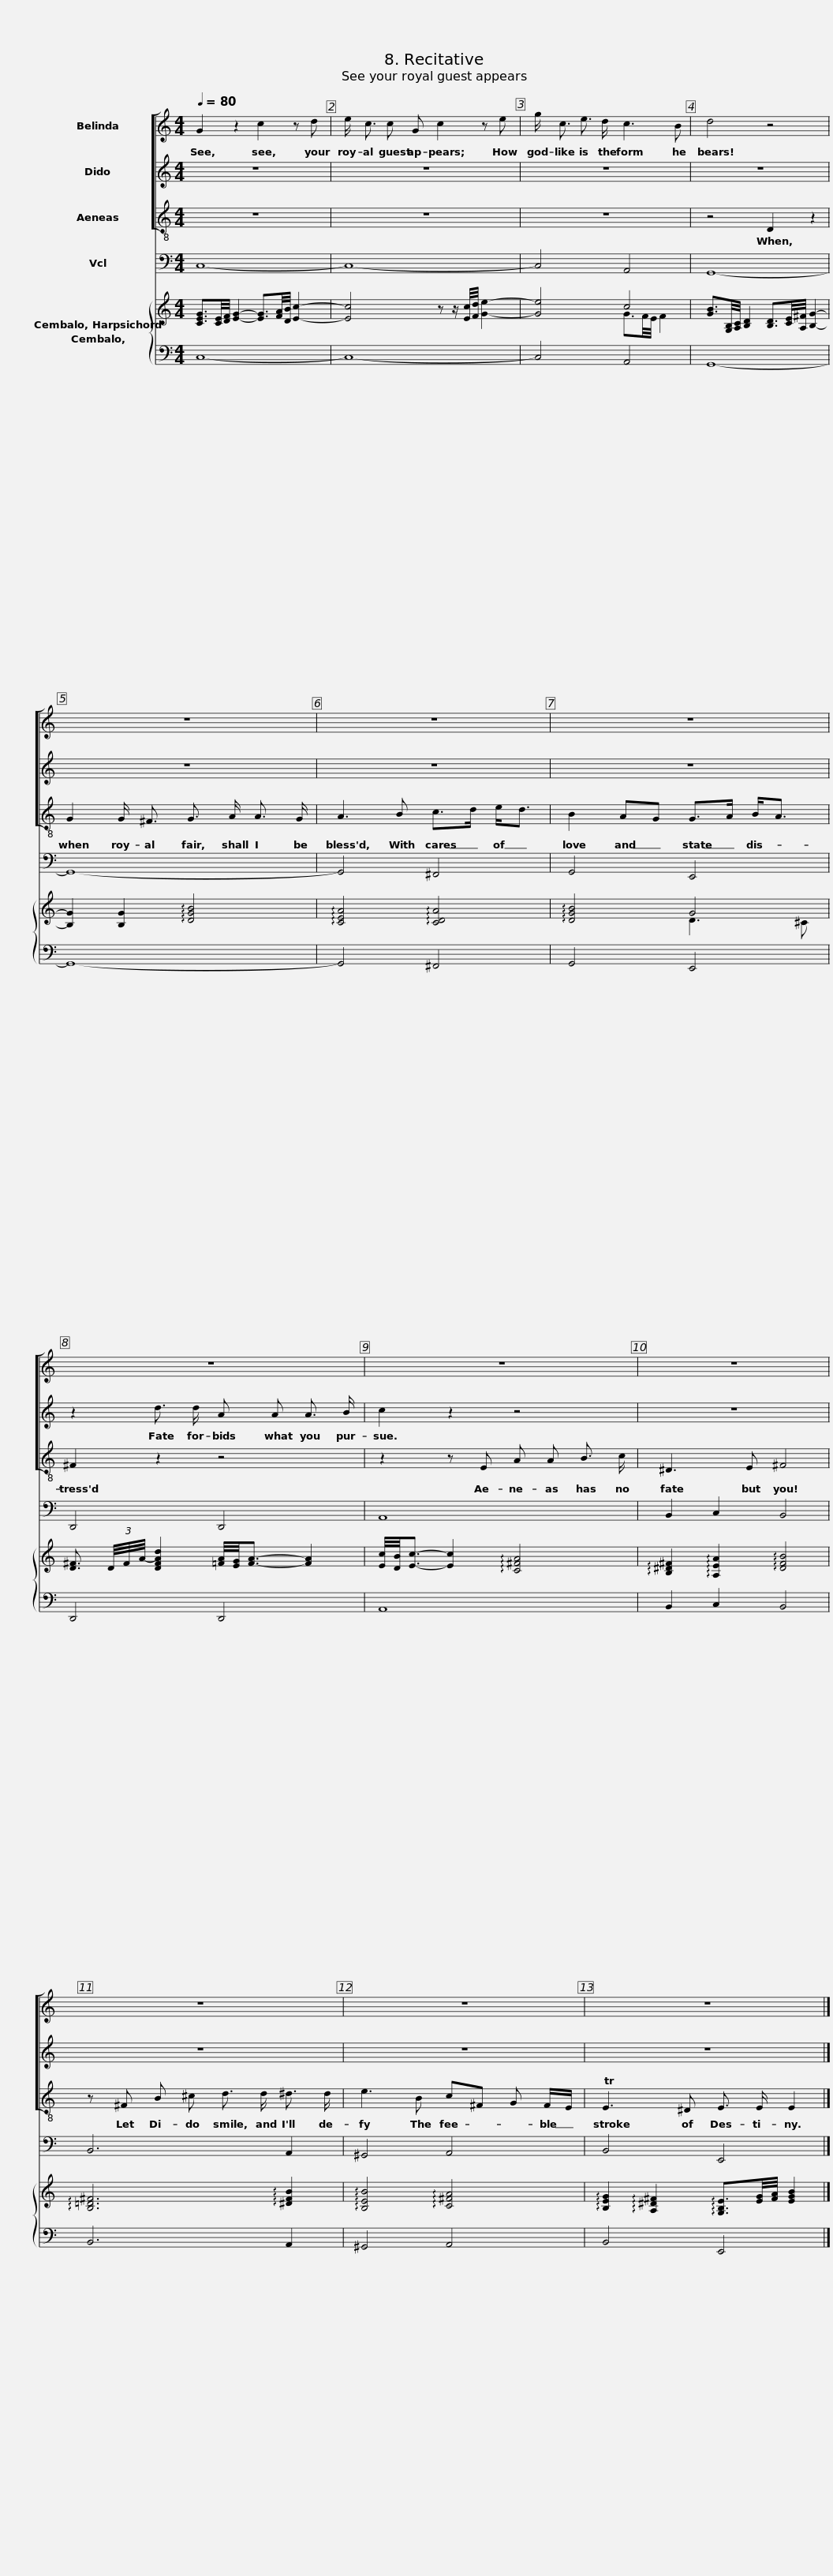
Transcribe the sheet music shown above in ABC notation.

X:1
%%score [ 1 2 3 ] 4 { ( 5 6 ) 7 }
L:1/8
Q:1/4=80
M:4/4
I:linebreak $
K:C
V:1 treble
V:2 treble
V:3 treble-8
V:4 bass
V:5 treble
V:6 treble
V:7 bass
V:1
 G2 z2 c2 z d | e/ c3/2 c G c2 z e | g/ c3/2 e3/2 d/ c3 B |$ d4 z4 | z8 | %5
 z8 |$ z8 | z8 | z8 |$ z8 | %10
 z8 | z8 |$ z8 |] %13
V:2
 z8 | z8 | z8 |$ z8 | z8 | %5
 z8 |$ z8 | z2 d3/2 d/ A A A3/2 B/ | c2 z2 z4 |$ z8 | %10
 z8 | z8 |$ z8 |] %13
V:3
 z8 | z8 | z8 |$ z4 D2 z2 | G2 G/ ^F3/2 G3/2 A/ A3/2 G/ | %5
 A3 B c>d e<d |$ B2 AG G>A B<A | ^F2 z2 z4 | z2 z E A A B3/2 c/ |$ ^D3 E ^F4 | %10
 z ^F B ^c d3/2 d/ ^d3/2 d/ | e3 B c^F G F/E/ |$ TE3 ^D E3/2 E/ E2 |] %13
V:4
 C,8- | C,8- | C,4 A,,4 |$ G,,8- | G,,8- | %5
 G,,4 ^F,,4 |$ G,,4 E,,4 | D,,4 D,,4 | A,,8 |$ B,,2 C,2 B,,4 | %10
 B,,6 A,,2 | ^G,,4 A,,4 |$ B,,4 E,,4 |] %13
V:5
 [CEG]3/2[CE]/4[DF]/4 [EG]2- [EG]3/2[FA]/4[DB]/4 [Ec]2- | [Ec]4 z z/ [Ec]/4[Fd]/4 [Ge]2- | [Ge]4 c4 |$ [GB]3/2[G,B,]/4[A,C]/4 [B,D]2 [B,D]3/2[CE]/4[A,^F]/4 [B,G]2- | [B,G]2 [B,G]2 !arpeggio![DGB]4 | %5
 !arpeggio![CEA]4 !arpeggio![CDA]4 |$ !arpeggio![DGB]4 G4 | [D^F]3/2 (3D/4-F/4-A/4- [DFAd]2 [=FA]/4[EG]/4[FA]3/2- [FA]2 | [Ec]/4[DB]/4[Ec]3/2- [Ec]2 !arpeggio![C^FA]4 |$ !arpeggio![B,^D^F]2 !arpeggio![A,EA]2 !arpeggio![DFB]4 | %10
 !arpeggio![B,=D^F]6 !arpeggio![^DFB]2 | !arpeggio![B,EB]4 !arpeggio![C^FA]4 |$ !arpeggio![B,EG]2 !arpeggio![A,^D^F]2 !arpeggio![G,B,E]3/2[EG]/4[FA]/4 [EGB]2 |] %13
V:6
 x8 | x8 | x4 G3/2F/4E/4 F2 |$ x8 | x8 | %5
 x8 |$ x4 D3 ^C | x8 | x8 |$ x8 | %10
 x8 | x8 |$ x8 |] %13
V:7
 C,8- | C,8- | C,4 A,,4 |$ G,,8- | G,,8- | %5
 G,,4 ^F,,4 |$ G,,4 E,,4 | D,,4 D,,4 | A,,8 |$ B,,2 C,2 B,,4 | %10
 B,,6 A,,2 | ^G,,4 A,,4 |$ B,,4 E,,4 |] %13
